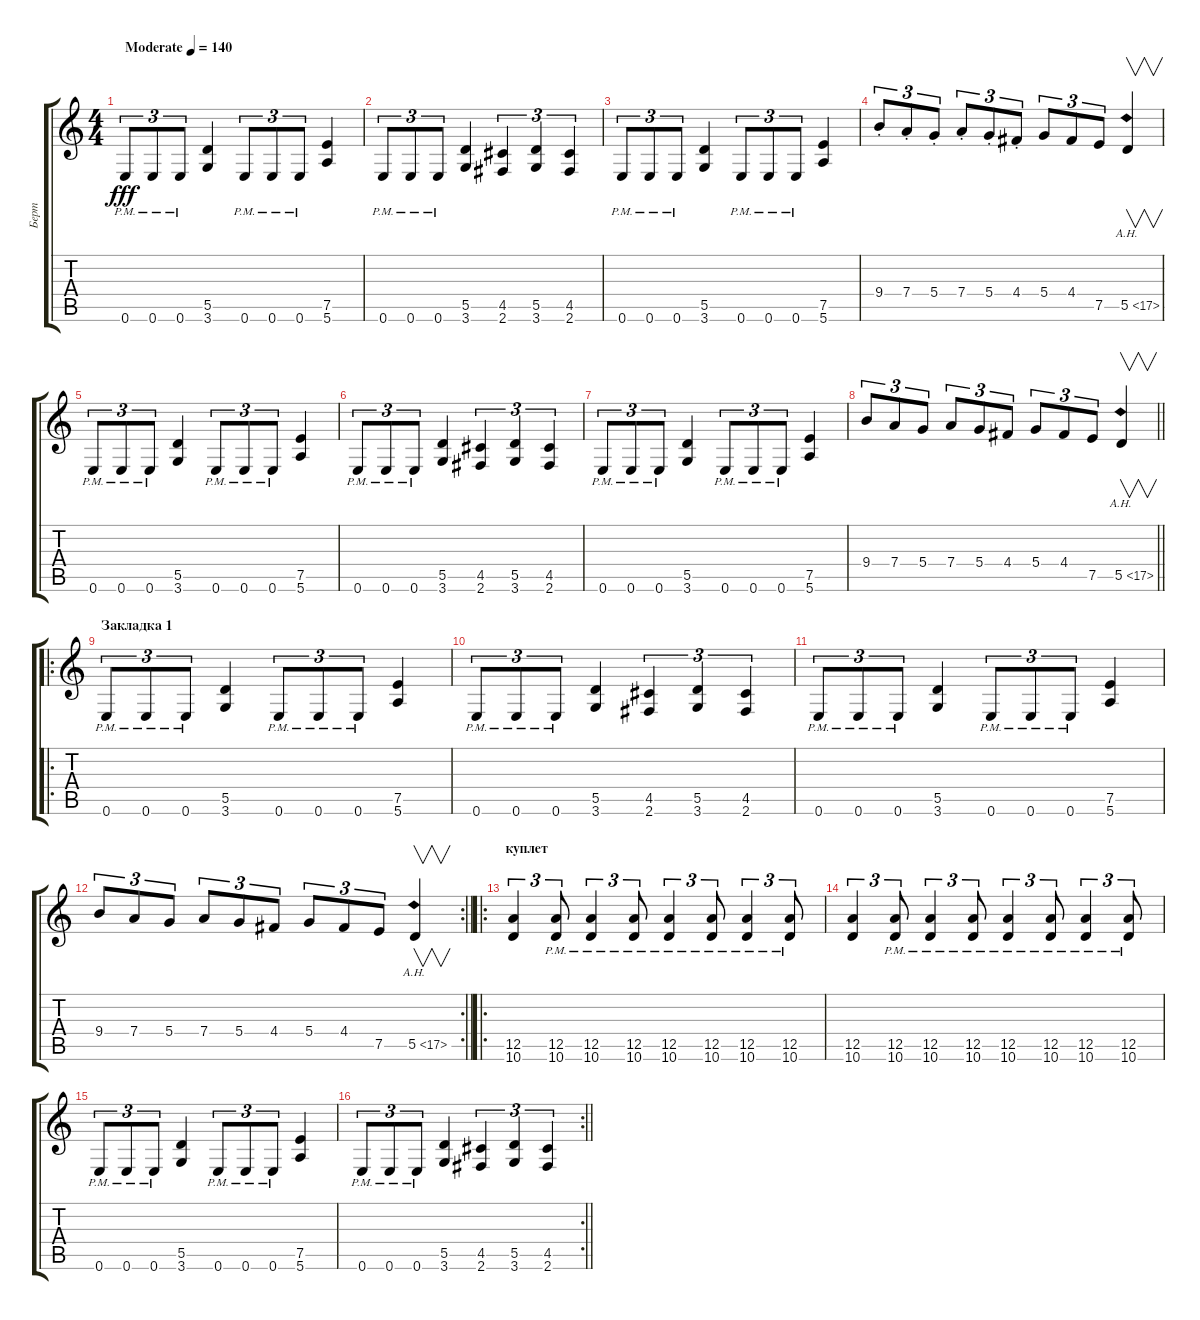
\track ("Берт" "Берт") {instrument distortionguitar}
\staff {score tabs}
\tuning (E4 B3 G3 D3 A2 E2) {hide}
\ts (4 4)
\tempo (140 "Moderate")
\clef g2
\ks c
0.6{pm}.8{tu (3 2) dy fff instrument distortionguitar} 0.6{pm}.8{tu (3 2)} 0.6{pm}.8{tu (3 2)} (5.5 3.6).4 0.6{pm}.8{tu (3 2)} 0.6{pm}.8{tu (3 2)} 0.6{pm}.8{tu (3 2)} (7.5 5.6).4 |
0.6{pm}.8{tu (3 2)} 0.6{pm}.8{tu (3 2)} 0.6{pm}.8{tu (3 2)} (5.5 3.6).4 (4.5 2.6).4{tu (3 2)} (5.5 3.6).4{tu (3 2)} (4.5 2.6).4{tu (3 2)} |
0.6{pm}.8{tu (3 2)} 0.6{pm}.8{tu (3 2)} 0.6{pm}.8{tu (3 2)} (5.5 3.6).4 0.6{pm}.8{tu (3 2)} 0.6{pm}.8{tu (3 2)} 0.6{pm}.8{tu (3 2)} (7.5 5.6).4 |
9.4{st}.8{tu (3 2)} 7.4{st}.8{tu (3 2)} 5.4{st}.8{tu (3 2)} 7.4{st}.8{tu (3 2)} 5.4{st}.8{tu (3 2)} 4.4{st}.8{tu (3 2)} 5.4.8{tu (3 2)} 4.4.8{tu (3 2)} 7.5.8{tu (3 2)} 5.5{ah 12}.4{v} |
0.6{pm}.8{tu (3 2)} 0.6{pm}.8{tu (3 2)} 0.6{pm}.8{tu (3 2)} (5.5 3.6).4 0.6{pm}.8{tu (3 2)} 0.6{pm}.8{tu (3 2)} 0.6{pm}.8{tu (3 2)} (7.5 5.6).4 |
0.6{pm}.8{tu (3 2)} 0.6{pm}.8{tu (3 2)} 0.6{pm}.8{tu (3 2)} (5.5 3.6).4 (4.5 2.6).4{tu (3 2)} (5.5 3.6).4{tu (3 2)} (4.5 2.6).4{tu (3 2)} |
0.6{pm}.8{tu (3 2)} 0.6{pm}.8{tu (3 2)} 0.6{pm}.8{tu (3 2)} (5.5 3.6).4 0.6{pm}.8{tu (3 2)} 0.6{pm}.8{tu (3 2)} 0.6{pm}.8{tu (3 2)} (7.5 5.6).4 |
\barLineRight lightlight
9.4.8{tu (3 2)} 7.4.8{tu (3 2)} 5.4.8{tu (3 2)} 7.4.8{tu (3 2)} 5.4.8{tu (3 2)} 4.4.8{tu (3 2)} 5.4.8{tu (3 2)} 4.4.8{tu (3 2)} 7.5.8{tu (3 2)} 5.5{ah 12}.4{v} |
\ro
\section ("" "Закладка 1")
0.6{pm}.8{tu (3 2)} 0.6{pm}.8{tu (3 2)} 0.6{pm}.8{tu (3 2)} (5.5 3.6).4 0.6{pm}.8{tu (3 2)} 0.6{pm}.8{tu (3 2)} 0.6{pm}.8{tu (3 2)} (7.5 5.6).4 |
0.6{pm}.8{tu (3 2)} 0.6{pm}.8{tu (3 2)} 0.6{pm}.8{tu (3 2)} (5.5 3.6).4 (4.5 2.6).4{tu (3 2)} (5.5 3.6).4{tu (3 2)} (4.5 2.6).4{tu (3 2)} |
0.6{pm}.8{tu (3 2)} 0.6{pm}.8{tu (3 2)} 0.6{pm}.8{tu (3 2)} (5.5 3.6).4 0.6{pm}.8{tu (3 2)} 0.6{pm}.8{tu (3 2)} 0.6{pm}.8{tu (3 2)} (7.5 5.6).4 |
\rc 2
\barLineRight lightlight
9.4.8{tu (3 2)} 7.4.8{tu (3 2)} 5.4.8{tu (3 2)} 7.4.8{tu (3 2)} 5.4.8{tu (3 2)} 4.4.8{tu (3 2)} 5.4.8{tu (3 2)} 4.4.8{tu (3 2)} 7.5.8{tu (3 2)} 5.5{ah 12}.4{v} |
\ro
\section ("" "куплет")
(12.5 10.6).4{tu (3 2)} (12.5{pm} 10.6{pm}).8{tu (3 2)} (12.5{pm} 10.6{pm}).4{tu (3 2)} (12.5{pm} 10.6{pm}).8{tu (3 2)} (12.5{pm} 10.6{pm}).4{tu (3 2)} (12.5{pm} 10.6{pm}).8{tu (3 2)} (12.5{pm} 10.6{pm}).4{tu (3 2)} (12.5{pm} 10.6{pm}).8{tu (3 2)} |
(12.5 10.6).4{tu (3 2)} (12.5{pm} 10.6{pm}).8{tu (3 2)} (12.5{pm} 10.6{pm}).4{tu (3 2)} (12.5{pm} 10.6{pm}).8{tu (3 2)} (12.5{pm} 10.6{pm}).4{tu (3 2)} (12.5{pm} 10.6{pm}).8{tu (3 2)} (12.5{pm} 10.6{pm}).4{tu (3 2)} (12.5{pm} 10.6{pm}).8{tu (3 2)} |
0.6{pm}.8{tu (3 2)} 0.6{pm}.8{tu (3 2)} 0.6{pm}.8{tu (3 2)} (5.5 3.6).4 0.6{pm}.8{tu (3 2)} 0.6{pm}.8{tu (3 2)} 0.6{pm}.8{tu (3 2)} (7.5 5.6).4 |
\rc 2
\barLineRight lightlight
0.6{pm}.8{tu (3 2)} 0.6{pm}.8{tu (3 2)} 0.6{pm}.8{tu (3 2)} (5.5 3.6).4 (4.5 2.6).4{tu (3 2)} (5.5 3.6).4{tu (3 2)} (4.5 2.6).4{tu (3 2)}
